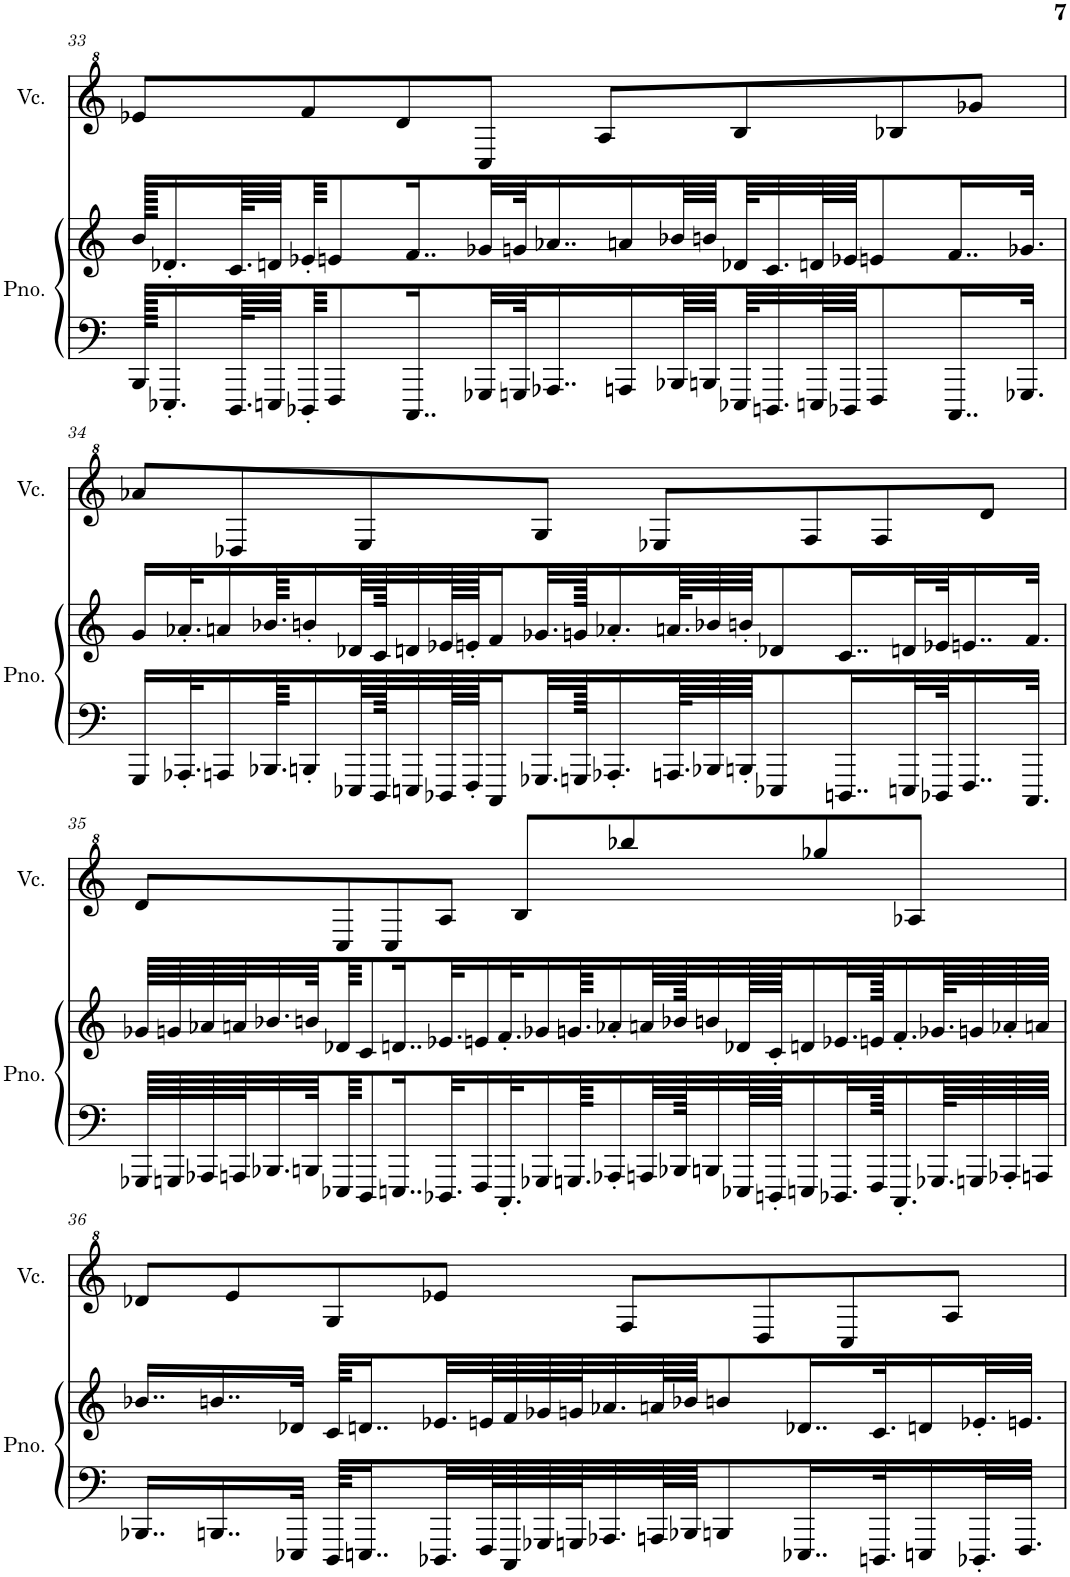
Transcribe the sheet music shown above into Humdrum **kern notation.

**kern	**kern	**kern
*part2	*part2	*part1
*staff3	*staff2	*staff1
*I"Grand Piano	*	*I"Violoncello
*I'Pno.	*	*I'Vc.
!!LO:PB:g=z
*clefF4	*clefG2	*clefG^2
*k[]	*k[]	*k[]
*M4/4	*M4/4	*M4/4
=33	=33	=33
256BBB/KKKKLL	256b/KKKKLL	8ee-X/L
16.EEE-X'/	16.d-X'/	.
128.DDD/KLL	128.c/KLL	.
64EEEn/	64dn/	.
64DDD-X'/JJJ	64e-X'/JJJ	8ff/
8FFF/	8en/	.
.	.	8dd/
16..CCC/L	16..f/L	.
32GGG-X/L	32g-X/L	8c/J
64GGGn/JK	64gn/JK	.
16..AAA-X/	16..a-X/	.
.	.	8a/L
16AAAn/	16an/	.
64BBB-X/LL	64b-X/LL	.
64BBBn/	64bn/	.
64EEE-X/J	64d-X/J	8b/
32.DDDn/	32.c/	.
64EEEn/L	64dn/L	.
64DDD-X/JJJ	64e-X/JJJ	.
8FFF/	8en/	.
.	.	8b-X/
16..CCC/L	16..f/L	.
.	.	8gg-X/J
32.GGG-X/JJk	32.g-X/JJk	.
!!LO:LB:g=z
=34	=34	=34
16GGG/LL	16g/LL	8aa-X/L
32.AAA-X'/K	32.a-X'/K	.
16AAAn/	16an/	.
.	.	8d-X/
128.BBB-X/KKK	128.b-X/KKK	.
16BBBn'/	16bn'/	.
64EEE-X/LL	64d-X/LL	.
.	.	8e/
256DDD/JKK	256c/JKK	.
32EEEn/	32dn/	.
128DDD-X/LL	128e-X/LL	.
128FFF'/JJJ	128en'/JJJ	.
16CCC/	16f/	.
32.GGG-X/L	32.g-X/L	8g/J
256GGGn/JKKK	256gn/JKKK	.
16.AAA-X'/	16.a-X'/	.
.	.	8e-X/L
128.AAAn/KLL	128.an/KLL	.
64BBB-X/	64b-X/	.
64BBBn'/JJJ	64bn'/JJJ	.
8EEE-X/	8d-X/	.
.	.	8f/
16..DDDn/L	16..c/L	.
.	.	8f/
32EEEn/L	32dn/L	.
64DDD-X/JK	64e-X/JK	.
16..FFF/	16..en/	.
.	.	8dd/J
32.CCC/JJk	32.f/JJk	.
!!LO:LB:g=z
=35	=35	=35
64GGG-X/LLLL	64g-X/LLLL	8dd/L
64GGGn/	64gn/	.
64AAA-X/	64a-X/	.
64AAAn/J	64an/J	.
32.BBB-X/	32.b-X/	.
64BBBn/L	64bn/L	.
64EEE-X/JJJ	64d-X/JJJ	8c/
8DDD/	8c/	.
.	.	8c/
16..EEEn/L	16..dn/L	.
32.DDD-X/K	32.e-X/K	8a/J
16FFF/	16en/	.
32.CCC'/K	32.f'/K	.
.	.	8b/L
16GGG-X/	16g-X/	.
128.GGGn/KKK	128.gn/KKK	.
16AAA-X'/	16a-X'/	.
.	.	8bbb-X/
64AAAn/LL	64an/LL	.
256BBB-X/JKK	256b-X/JKK	.
32BBBn/	32bn/	.
128EEE-X/LL	128d-X/LL	.
128DDDn'/JJJ	128c'/JJJ	.
16EEEn/	16dn/	.
.	.	8ggg-X/
32.DDD-X/L	32.e-X/L	.
256FFF/JKKK	256en/JKKK	.
16.CCC'/	16.f'/	.
.	.	8a-X/J
128.GGG-X/KLL	128.g-X/KLL	.
64GGGn/	64gn/	.
64AAA-X'/	64a-X'/	.
64AAAn/JJJJ	64an/JJJJ	.
!!LO:LB:g=z
=36	=36	=36
16..BBB-X/LL	16..b-X/LL	8dd-X/L
16..BBBn/	16..bn/	.
.	.	8ee/
32EEE-X/JJk	32d-X/JJk	.
64DDD/KKLL	64c/KKLL	8g/
16..EEEn/	16..dn/	.
32.DDD-X/L	32.e-X/L	8ee-X/J
64FFF/L	64en/L	.
64CCC/	64f/	.
64GGG-X/	64g-X/	.
64GGGn/J	64gn/J	.
32.AAA-X/	32.a-X/	.
.	.	8f/L
64AAAn/L	64an/L	.
64BBB-X/JJJ	64b-X/JJJ	.
8BBBn/	8bn/	.
.	.	8d/
16..EEE-X/L	16..d-X/L	.
.	.	8c/
32.DDDn/K	32.c/K	.
16EEEn/	16dn/	.
.	.	8a/J
32.DDD-X'/L	32.e-X'/L	.
32.FFF/JJJ	32.en/JJJ	.
=	=	=
*-	*-	*-
